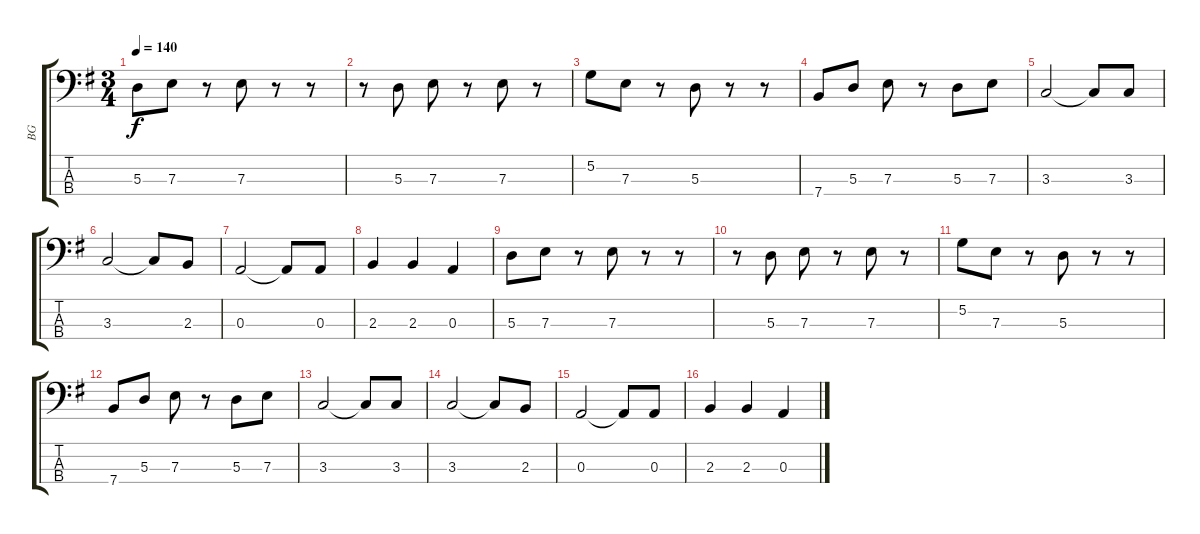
\track ("BG" "BG") {instrument electricbasspick}
\staff {score tabs}
\tuning (G2 D2 A1 E1) {hide}
\ts (3 4)
\tempo 140
\clef f4
\ks eminor
5.3.8{dy f} 7.3.8 r.8 7.3.8 r.8 r.8 |
r.8 5.3.8 7.3.8 r.8 7.3.8 r.8 |
5.2.8 7.3.8 r.8 5.3.8 r.8 r.8 |
7.4.8 5.3.8 7.3.8 r.8 5.3.8 7.3.8 |
3.3.2 3.3{t}.8 3.3.8 |
3.3.2 3.3{t}.8 2.3.8 |
0.3.2 0.3{t}.8 0.3.8 |
2.3.4 2.3.4 0.3.4 |
5.3.8 7.3.8 r.8 7.3.8 r.8 r.8 |
r.8 5.3.8 7.3.8 r.8 7.3.8 r.8 |
5.2.8 7.3.8 r.8 5.3.8 r.8 r.8 |
7.4.8 5.3.8 7.3.8 r.8 5.3.8 7.3.8 |
3.3.2 3.3{t}.8 3.3.8 |
3.3.2 3.3{t}.8 2.3.8 |
0.3.2 0.3{t}.8 0.3.8 |
2.3.4 2.3.4 0.3.4
